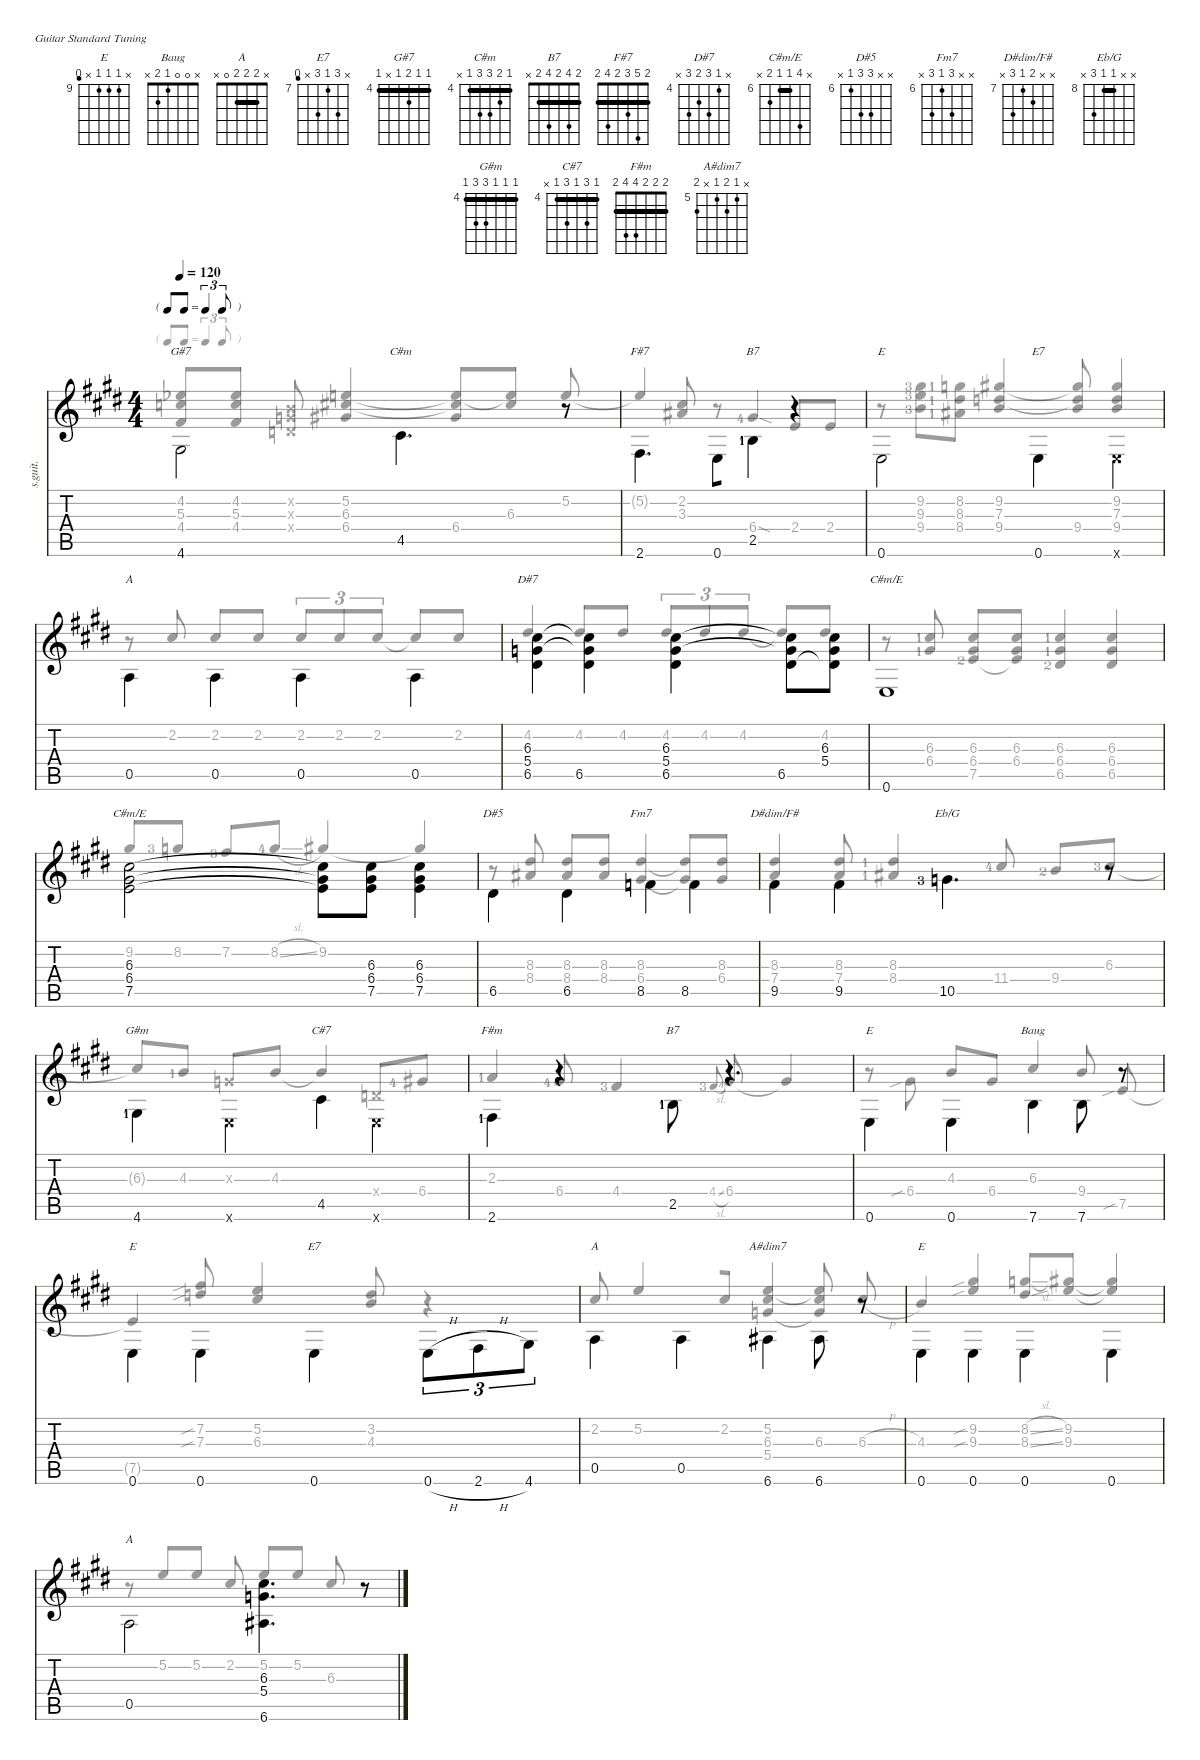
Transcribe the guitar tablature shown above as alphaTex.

\defaultSystemsLayout 4
\hideDynamics
\bracketExtendMode nobrackets
\otherSystemsTrackNameOrientation horizontal
\defaultBarNumberDisplay Hide
\track ("Steel Guitar" "s.guit.") {instrument acousticguitarsteel}
\staff {score tabs}
\tuning (E4 B3 G3 D3 A2 E2)
\chord ("E" 0 0 1 2 2 0)
\chord ("Baug" x 0 0 1 2 x)
\chord ("A" x 2 2 2 0 x) {barre (2 2)}
\chord ("E7" 0 0 1 0 2 0)
\chord ("G#7" 4 4 5 4 x 4) {firstfret 4 barre (4 4 4)}
\chord ("C#m" 4 5 6 6 4 x) {firstfret 4 barre 4}
\chord ("B7" 2 4 2 4 2 x) {firstfret 2 barre (2 2)}
\chord ("F#7" 2 5 3 2 4 2) {barre (2 2)}
\chord ("E" x 9 9 9 x 8) {firstfret 9}
\chord ("E7" x 9 7 9 x 6) {firstfret 7}
\chord ("D#7" x 4 6 5 6 x) {firstfret 4}
\chord ("C#m/E" x x 6 6 7 5) {firstfret 6 barre 6}
\chord ("C#m/E" x 9 6 6 7 x) {firstfret 6 barre 6}
\chord ("D#5" x x 8 8 6 x) {firstfret 6}
\chord ("Fm7" x x 8 6 8 x) {firstfret 6}
\chord ("D#dim/F#" x x 8 7 9 x) {firstfret 7}
\chord ("Eb/G" x x 8 8 10 x) {firstfret 8 barre 8}
\chord ("G#m" 4 4 4 6 6 4) {firstfret 4 barre (4 4 4)}
\chord ("C#7" 4 6 4 6 4 x) {firstfret 4 barre (4 4)}
\chord ("F#m" 2 2 2 4 4 2) {barre (2 2 2)}
\chord ("B7" 2 4 2 4 2 x) {barre (2 2)}
\chord ("A#dim7" x 5 6 5 x 6) {firstfret 5}
\voice
\ts (4 4)
\tf triplet8th
\tempo 120
\clef g2
\scale
1.09858
\ks e
4.6{acc #}.2{ch "G#7" dy mf beam Down} 4.5{acc #}.4{d ch "C#m" beam Down} r.8{beam Up} |
\scale
1.06621 2.6{acc #}.4{d ch "F#7" beam Down} 0.6{acc forcenatural}.8{beam Down beam merge} 2.5{lf 2 acc forcenatural}.4{ch "B7" beam Down} r.4{beam Up} |
\scale
0.835208 0.6{acc forcenatural}.2{ch "E" beam Down} 0.6{acc forcenatural}.4{ch "E7" beam Down} 0.6{x acc forcenatural}.4{beam Down} |
\scale
1.0945 0.5{acc forcenatural}.4{ch "A" beam Down} 0.5{acc forcenatural}.4{beam Down} 0.5{acc forcenatural}.4{beam Down} 0.5{acc forcenatural}.4{beam Down} |
\scale
1.03888 (6.5{acc #} 5.4{acc forcenatural} 6.3{acc #}).4{ch "D#7" beam Down} (6.3{t acc #} 5.4{t acc forcenatural} 6.5{acc #}).4{beam Down} (6.5{acc #} 5.4{acc forcenatural} 6.3{acc #}).4{beam Down} (6.5{acc #} 5.4{t acc forcenatural} 6.3{t acc #}).8{beam Down} (6.3{acc #} 5.4{acc forcenatural} 6.5{t acc #}).8{beam Down} |
\scale
0.866614 0.6{acc forcenatural}.1{ch "C#m/E" beam Down} |
\scale
1.13539 (6.3{acc #} 6.4{acc #} 7.5{acc forcenatural}).2{ch "C#m/E" beam Down} (6.3{t acc #} 6.4{t acc #} 7.5{t acc forcenatural}).8{beam Down} (6.3{acc #} 6.4{acc #} 7.5{acc forcenatural}).8{beam Down} (7.5{acc forcenatural} 6.4{acc #} 6.3{acc #}).4{beam Down} |
\scale
0.895493 6.5{acc #}.4{ch "D#5" beam Down} 6.5{acc #}.4{beam Down} 8.5{acc forcenatural}.4{ch "Fm7" beam Down} 8.5{acc forcenatural}.4{beam Down} |
\scale
0.969113 9.5{acc #}.4{ch "D#dim/F#" beam Down} 9.5{acc #}.4{beam Down} 10.5{lf 4 acc forcenatural}.4{d ch "Eb/G" beam Down} r.8{beam Down} |
\scale
1.1105 4.6{lf 2 acc #}.4{ch "G#m" beam Down} 0.6{x acc forcenatural}.4{beam Down} 4.5{acc #}.4{ch "C#7" beam Down} 0.6{x acc forcenatural}.4{beam Down} |
\scale
1.05729 2.6{lf 2 acc #}.4{ch "F#m" beam Down} r.4{beam Down} 2.5{lf 2 acc forcenatural}.8{ch "B7" beam Down} r.4{d beam Down} |
\scale
0.832205 0.6{acc forcenatural}.4{ch "E" beam Down} 0.6{acc forcenatural}.4{beam Down} 7.6{acc forcenatural}.4{ch "Baug" beam Down} 7.6{acc forcenatural}.8{beam Down} r.8{beam Down} |
\scale
1.11763 0.6{acc forcenatural}.4{ch "E" beam Down} 0.6{acc forcenatural}.4{beam Down} 0.6{acc forcenatural}.4{ch "E7" beam Down} 0.6{h acc forcenatural}.8{tu (3 2) beam Down} 2.6{h acc #}.8{tu (3 2) beam Down} 4.6{acc #}.8{tu (3 2) beam Down} |
\scale
1.06268 0.5{acc forcenatural}.4{ch "A" beam Down} 0.5{acc forcenatural}.4{beam Down} 6.6{acc #}.4{ch "A#dim7" beam Down} 6.6{acc #}.8{beam Down} r.8{beam Down} |
\scale
0.819691 0.6{acc forcenatural}.4{ch "E" beam Down} 0.6{acc forcenatural}.4{beam Down} 0.6{acc forcenatural}.4{beam Down} 0.6{acc forcenatural}.4{beam Down} |
0.5{acc forcenatural}.2{ch "A" beam Down} (6.6{acc #} 5.4{acc forcenatural} 6.3{acc #}).4{d beam Down} r.8{beam Up}
\voice
\clef g2
\ottava regular
\simile none
\scale
1.09858
\ks e
(4.2{acc b} 5.3{acc forcenatural} 4.4{acc #}).8{dy mf beam Up beam merge} (5.3{acc forcenatural} 4.2{acc b} 4.4{acc #}).8{beam Up} (0.2{x acc forcenatural} 0.3{x acc forcenatural} 0.4{x acc forcenatural}).8{beam Up} (5.2{acc forcenatural} 6.3{acc #} 6.4{acc #}).4{beam Up} (6.4{acc #} 6.3{t acc #} 5.2{t acc forcenatural}).8{beam Up beam merge} (6.3{acc #} 5.2{t acc forcenatural}).8{beam Up beam split} 5.2{acc forcenatural}.8{beam Up} |
\scale
1.06621 5.2{t acc forcenatural}.4{beam Up} (2.2{acc #} 3.3{acc #}).8{beam Up} r.8{beam Down} 6.4{sod lf 5 acc #}.4{beam Up} 2.4{acc forcenatural}.8{beam Up} 2.4{acc forcenatural}.8{beam Up} |
\scale
0.835208 r.8{beam Down} (9.2{lf 4 acc #} 9.3{lf 4 acc forcenatural} 9.4{lf 4 acc forcenatural}).8{beam Up beam merge} (8.4{lf 2 acc #} 8.3{lf 2 acc #} 8.2{lf 2 acc forcenatural}).8{beam Up} (9.2{acc #} 7.3{acc forcenatural} 9.4{acc forcenatural}).4{beam Up} (9.2{t acc #} 9.4{acc forcenatural} 7.3{t acc forcenatural}).8{beam Up} (7.3{acc forcenatural} 9.4{acc forcenatural} 9.2{acc #}).4{beam Up} |
\scale
1.0945 r.8{beam Up} 2.2{acc #}.8{beam Up beam split} 2.2{acc #}.8{beam Up} 2.2{acc #}.8{beam Up} 2.2{acc #}.8{tu (3 2) beam Up} 2.2{acc #}.8{tu (3 2) beam Up} 2.2{acc #}.8{tu (3 2) beam Up} 2.2{t acc #}.8{beam Up} 2.2{acc #}.8{beam Up} |
\scale
1.03888 4.2{acc #}.4{beam Up} 4.2{acc #}.8{beam Up} 4.2{acc #}.8{beam Up} 4.2{acc #}.8{tu (3 2) beam Up} 4.2{acc #}.8{tu (3 2) beam Up} 4.2{acc #}.8{tu (3 2) beam Up} 4.2{t acc #}.8{beam Up} 4.2{acc #}.8{beam Up} |
\scale
0.866614 r.8{beam Up} (6.3{lf 2 acc #} 6.4{lf 2 acc #}).8{beam Up beam split} (6.3{acc #} 6.4{acc #} 7.5{lf 3 acc forcenatural}).8{beam Up} (6.3{acc #} 6.4{acc #} 7.5{t acc forcenatural}).8{beam Up} (6.3{lf 2 acc #} 6.4{lf 2 acc #} 6.5{lf 3 acc #}).4{beam Up} (6.3{acc #} 6.4{acc #} 6.5{acc #}).4{beam Up} |
\scale
1.13539 9.2{acc #}.8{beam Up} 8.2{lf 4 acc forcenatural}.8{beam Up} 7.2{lf 4 acc #}.8{beam Up} 8.2{sl lf 5 acc forcenatural}.8{beam Up} 9.2{acc #}.4{beam Up} 9.2{t acc #}.4{beam Up} |
\scale
0.895493 r.8{beam Up} (8.3{acc #} 8.4{acc #}).8{beam Up} (8.4{acc #} 8.3{acc #}).8{beam Up} (8.3{acc #} 8.4{acc #}).8{beam Up} (8.3{acc #} 6.4{acc #}).4{beam Up} (8.3{t acc #} 6.4{t acc #}).8{beam Up} (8.3{acc #} 6.4{acc #}).8{beam Up} |
\scale
0.969113 (7.4{acc forcenatural} 8.3{acc #}).4{beam Up} (8.3{acc #} 7.4{acc forcenatural}).8{beam Up} (8.3{lf 2 acc #} 8.4{lf 2 acc #}).4{beam Up} 11.4{lf 5 acc #}.8{beam Up} 9.4{lf 3 acc forcenatural}.8{beam Up} 6.3{lf 4 acc #}.8{beam Up} |
\scale
1.1105 6.3{t acc #}.8{beam Up} 4.3{lf 2 acc forcenatural}.8{beam Up beam split} 0.3{x acc forcenatural}.8{beam Up beam merge} 4.3{acc forcenatural}.8{beam Up} 4.3{t acc forcenatural}.4{beam Up} 0.4{x acc forcenatural}.8{beam Up} 6.4{lf 5 acc #}.8{beam Up} |
\scale
1.05729 2.3{lf 2 acc forcenatural}.4{beam Up} 6.4{lf 5 acc #}.8{beam Up} 4.4{lf 4 acc #}.4{beam Up} 4.4{sl lf 4 acc #}.8{gr onbeat beam Up} 6.4{acc #}.8{beam Up} 6.4{t acc #}.4{beam Up} |
\scale
0.832205 r.8{beam Down} 6.4{sib acc #}.8{beam Up beam split} 4.3{acc forcenatural}.8{beam Up} 6.4{acc #}.8{beam Up} 6.3{acc #}.4{beam Up} 9.4{acc forcenatural}.8{beam Up beam split} 7.5{sib acc forcenatural}.8{beam Up} |
\scale
1.11763 7.5{t acc forcenatural}.4{beam Up} (7.2{sib acc #} 7.3{sib acc forcenatural}).8{beam Up} (5.2{acc forcenatural} 6.3{acc #}).4{beam Up} (3.2{acc forcenatural} 4.3{acc forcenatural}).8{beam Up} r.4{beam Up} |
\scale
1.06268 2.2{acc #}.8{beam Up} 5.2{acc forcenatural}.4{beam Up beam merge} 2.2{acc #}.8{beam Up} (5.4{acc forcenatural} 6.3{acc #} 5.2{acc forcenatural}).4{beam Up} (6.3{acc #} 5.2{t acc forcenatural} 5.4{t acc forcenatural}).8{beam Up beam split} 6.3{h acc #}.8{beam Up} |
\scale
0.819691 4.3{acc forcenatural}.4{beam Up} (9.2{sib acc #} 9.3{sib acc forcenatural}).4{beam Up} (8.3{sl acc #} 8.2{sl acc forcenatural}).8{beam Up} (9.2{acc #} 9.3{acc forcenatural}).8{beam Up} (9.2{t acc #} 9.3{t acc forcenatural}).4{beam Up} |
r.8{beam Up} 5.2{acc forcenatural}.8{beam Up beam merge} 5.2{acc forcenatural}.8{beam Up beam split} 2.2{acc #}.8{beam Up} 5.2{acc forcenatural}.8{beam Up} 5.2{acc forcenatural}.8{beam Up} 6.3{acc #}.8{beam Up} r.8{beam Down}
